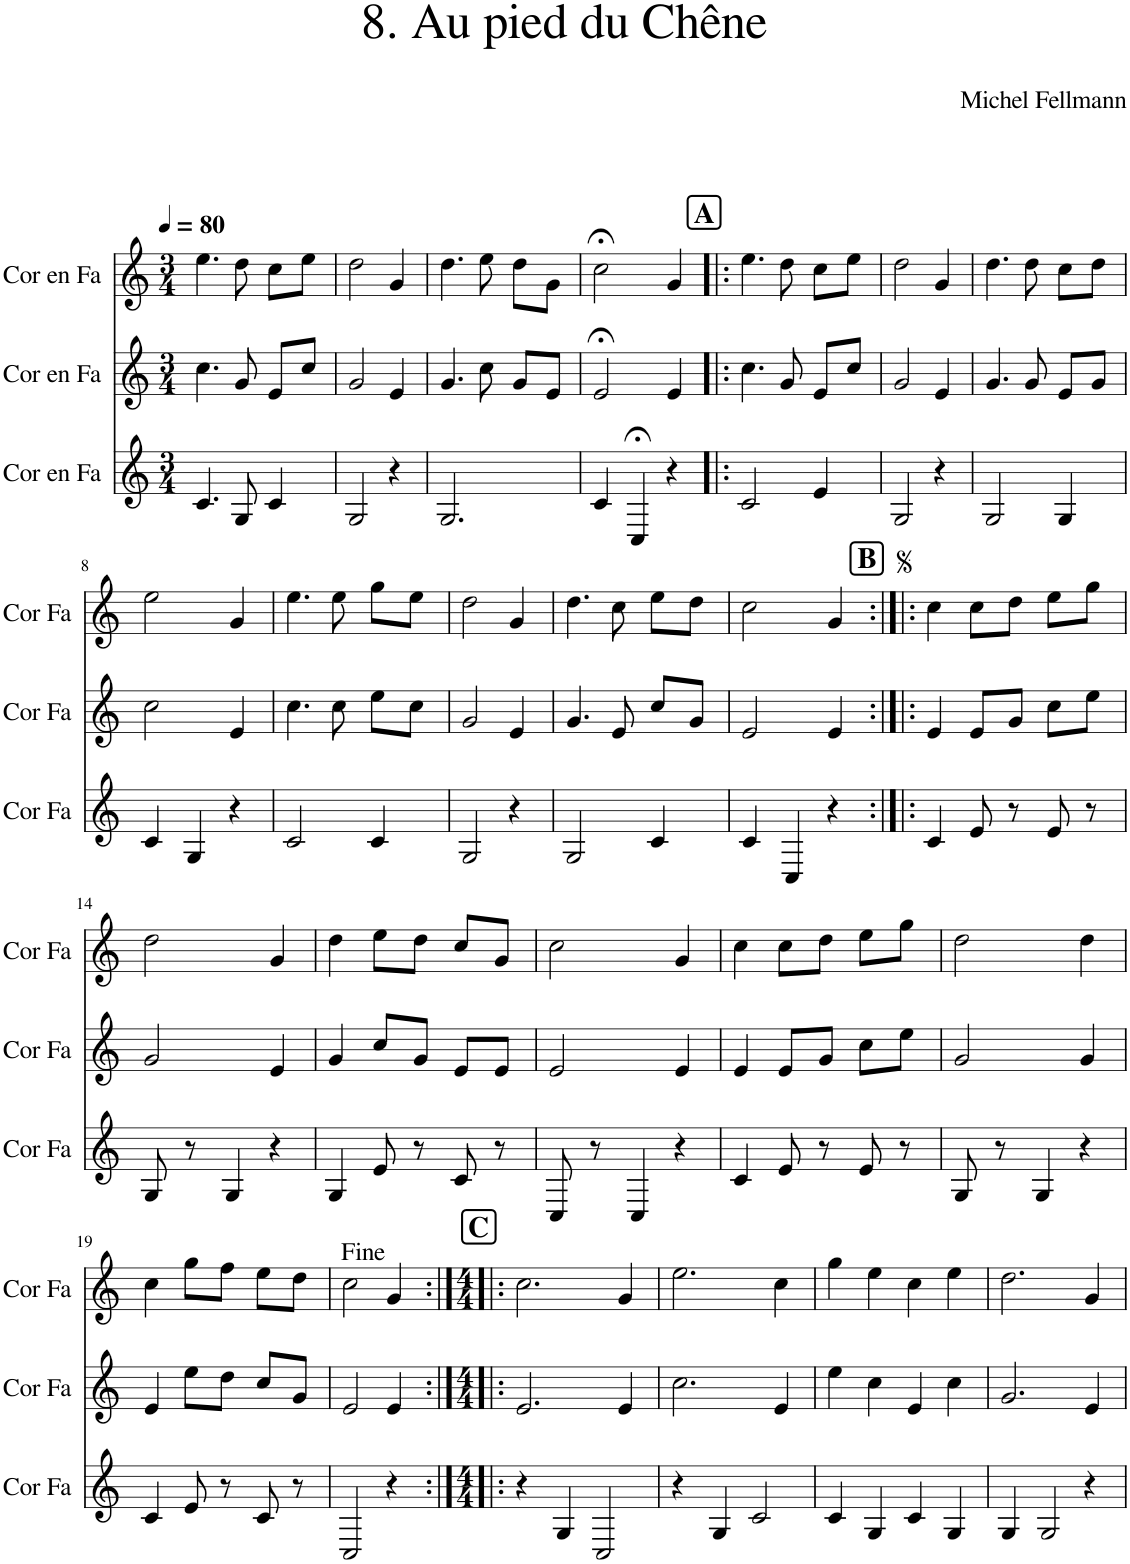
**kern	**kern	**kern
*part3	*part2	*part1
*staff3	*staff2	*staff1
*I"Cor en Fa	*I"Cor en Fa	*I"Cor en Fa
*I'Cor Fa	*I'Cor Fa	*I'Cor Fa
*clefG2	*clefG2	*clefG2
*Trd4c7	*Trd4c7	*Trd4c7
*k[]	*k[]	*k[]
*M3/4	*M3/4	*M3/4
*MM80	*MM80	*MM80
=1	=1	=1
4.c/	4.cc\	4.ee\
8G/	8g/	8dd\
4c/	8e/L	8cc\L
.	8cc/J	8ee\J
=2	=2	=2
2G/	2g/	2dd\
4r	4e/	4g/
=3	=3	=3
2.G/	4.g/	4.dd\
.	8cc\	8ee\
.	8g/L	8dd\L
.	8e/J	8g\J
=4	=4	=4
4c/	2e;</	2cc;<\
4C;</	.	.
4r	4e/	4g/
!!LO:REH:place=s1:a:B:cj:fs=14:t=A
=5!|:	=5!|:	=5!|:
2c/	4.cc\	4.ee\
.	8g/	8dd\
4e/	8e/L	8cc\L
.	8cc/J	8ee\J
=6	=6	=6
2G/	2g/	2dd\
4r	4e/	4g/
=7	=7	=7
2G/	4.g/	4.dd\
.	8g/	8dd\
4G/	8e/L	8cc\L
.	8g/J	8dd\J
!!LO:LB:g=z
=8	=8	=8
4c/	2cc\	2ee\
4G/	.	.
4r	4e/	4g/
=9	=9	=9
2c/	4.cc\	4.ee\
.	8cc\	8ee\
4c/	8ee\L	8gg\L
.	8cc\J	8ee\J
=10	=10	=10
2G/	2g/	2dd\
4r	4e/	4g/
=11	=11	=11
2G/	4.g/	4.dd\
.	8e/	8cc\
4c/	8cc/L	8ee\L
.	8g/J	8dd\J
=12	=12	=12
4c/	2e/	2cc\
4C/	.	.
4r	4e/	4g/
!!LO:REH:place=s1:a:B:cj:fs=14:t=B
=13:|!|:	=13:|!|:	=13:|!|:
4c/	4e/	4cc\
8e/	8e/L	8cc\L
8r	8g/J	8dd\J
8e/	8cc\L	8ee\L
8r	8ee\J	8gg\J
!!LO:LB:g=z
=14	=14	=14
8G/	2g/	2dd\
8r	.	.
4G/	.	.
4r	4e/	4g/
=15	=15	=15
4G/	4g/	4dd\
8e/	8cc/L	8ee\L
8r	8g/J	8dd\J
8c/	8e/L	8cc/L
8r	8e/J	8g/J
=16	=16	=16
8C/	2e/	2cc\
8r	.	.
4C/	.	.
4r	4e/	4g/
=17	=17	=17
4c/	4e/	4cc\
8e/	8e/L	8cc\L
8r	8g/J	8dd\J
8e/	8cc\L	8ee\L
8r	8ee\J	8gg\J
=18	=18	=18
8G/	2g/	2dd\
8r	.	.
4G/	.	.
4r	4g/	4dd\
!!LO:LB:g=z
=19	=19	=19
4c/	4e/	4cc\
8e/	8ee\L	8gg\L
8r	8dd\J	8ff\J
8c/	8cc/L	8ee\L
8r	8g/J	8dd\J
=20	=20	=20
2C/	2e/	2cc\
4r	4e/	4g/
!!LO:REH:place=s1:a:B:cj:fs=14:t=C
=21:|!|:	=21:|!|:	=21:|!|:
*M4/4	*M4/4	*M4/4
4r	2.e/	2.cc\
4G/	.	.
2C/	.	.
.	4e/	4g/
=22	=22	=22
4r	2.cc\	2.ee\
4G/	.	.
2c/	.	.
.	4e/	4cc\
=23	=23	=23
4c/	4ee\	4gg\
4G/	4cc\	4ee\
4c/	4e/	4cc\
4G/	4cc\	4ee\
=24	=24	=24
4G/	2.g/	2.dd\
2G/	.	.
4r	4e/	4g/
=	=	=
*-	*-	*-
